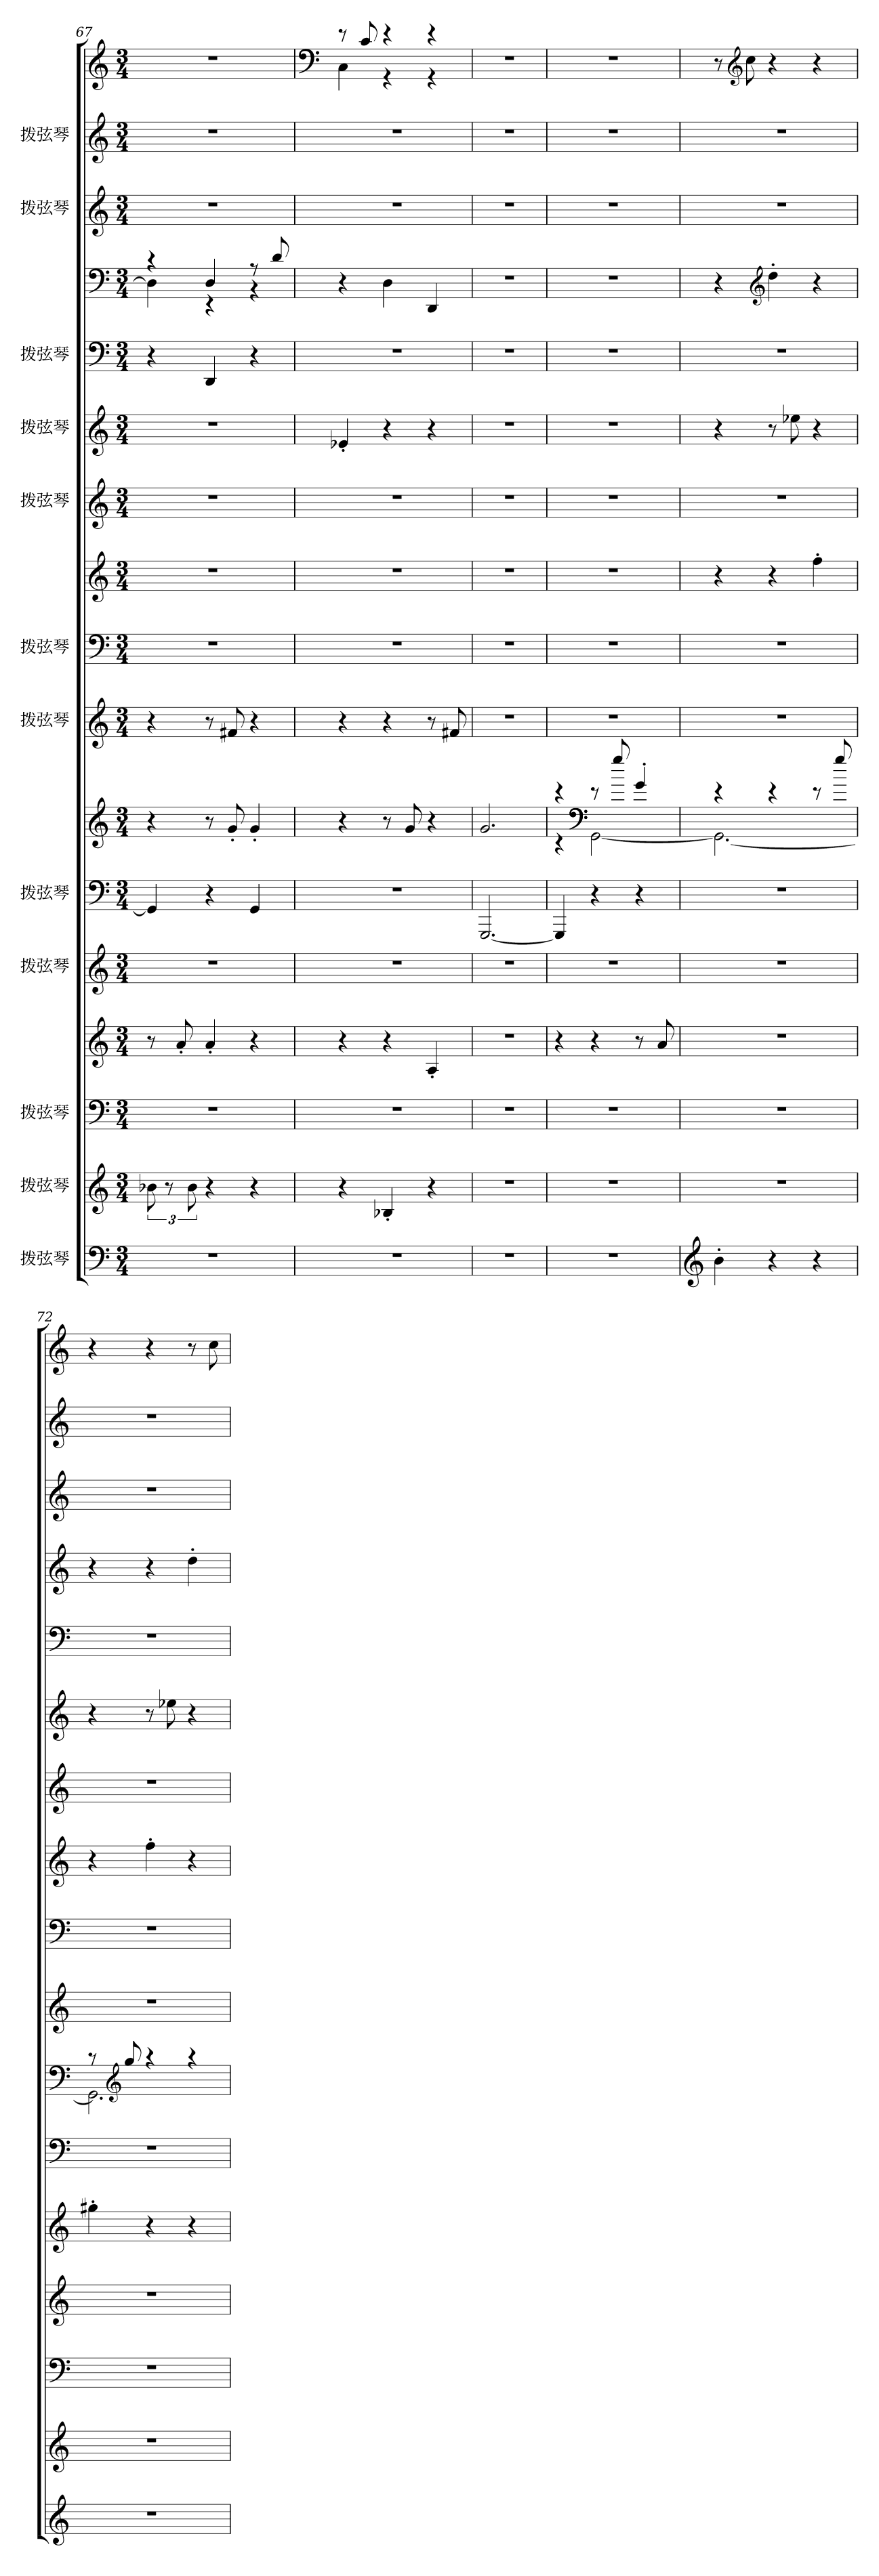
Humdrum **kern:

**kern	**kern	**kern	**kern	**kern	**kern	**kern	**kern	**kern	**kern	**kern	**kern	**kern	**kern	**kern	**kern	**kern
*part12	*part11	*part10	*part10	*part9	*part8	*part8	*part7	*part6	*part6	*part5	*part4	*part3	*part3	*part2	*part1	*part1
*staff17	*staff16	*staff15	*staff14	*staff13	*staff12	*staff11	*staff10	*staff9	*staff8	*staff7	*staff6	*staff5	*staff4	*staff3	*staff2	*staff1
*I"拨弦琴	*I"拨弦琴	*I"拨弦琴	*	*I"拨弦琴	*I"拨弦琴	*	*I"拨弦琴	*I"拨弦琴	*	*I"拨弦琴	*I"拨弦琴	*I"拨弦琴	*	*I"拨弦琴	*I"拨弦琴	*
*clefF4	*clefG2	*clefF4	*clefG2	*clefG2	*clefF4	*clefG2	*clefG2	*clefF4	*clefG2	*clefG2	*clefG2	*clefF4	*clefF4	*clefG2	*clefG2	*clefG2
*k[]	*k[]	*k[]	*k[]	*k[]	*k[]	*k[]	*k[]	*k[]	*k[]	*k[]	*k[]	*k[]	*k[]	*k[]	*k[]	*k[]
*M3/4	*M3/4	*M3/4	*M3/4	*M3/4	*M3/4	*M3/4	*M3/4	*M3/4	*M3/4	*M3/4	*M3/4	*M3/4	*M3/4	*M3/4	*M3/4	*M3/4
=67	=67	=67	=67	=67	=67	=67	=67	=67	=67	=67	=67	=67	=67	=67	=67	=67
*	*	*	*	*	*	*	*	*	*	*	*	*	*^	*	*	*
2.r	12b-X\	2.r	8r	2.r	4GG/]	4r	4r	2.r	2.r	2.r	2.r	4r	4r	4D\]	2.r	2.r	2.r
.	12r	.	.	.	.	.	.	.	.	.	.	.	.	.	.	.	.
.	.	.	8a'/	.	.	.	.	.	.	.	.	.	.	.	.	.	.
.	12b-\	.	.	.	.	.	.	.	.	.	.	.	.	.	.	.	.
.	4r	.	4a'/	.	4r	8r	8r	.	.	.	.	4DD/	4D/	4r	.	.	.
.	.	.	.	.	.	8g'/	8f#X/	.	.	.	.	.	.	.	.	.	.
.	4r	.	4r	.	4GG/	4g'/	4r	.	.	.	.	4r	8r	4r	.	.	.
.	.	.	.	.	.	.	.	.	.	.	.	.	8d/	.	.	.	.
*	*	*	*	*	*	*	*	*	*	*	*	*	*v	*v	*	*	*
=68	=68	=68	=68	=68	=68	=68	=68	=68	=68	=68	=68	=68	=68	=68	=68	=68
*	*	*	*	*	*	*	*	*	*	*	*	*	*	*	*	*clefF4
*	*	*	*	*	*	*	*	*	*	*	*	*	*	*	*	*^
2.r	4r	2.r	4r	2.r	2.r	4r	4r	2.r	2.r	2.r	4e-X'/	2.r	4r	2.r	2.r	8r	4C\
.	.	.	.	.	.	.	.	.	.	.	.	.	.	.	.	8c/	.
.	4B-X'/	.	4r	.	.	8r	4r	.	.	.	4r	.	4D\	.	.	4r	4r
.	.	.	.	.	.	8g/	.	.	.	.	.	.	.	.	.	.	.
.	4r	.	4A'/	.	.	4r	8r	.	.	.	4r	.	4DD/	.	.	4r	4r
.	.	.	.	.	.	.	8f#X/	.	.	.	.	.	.	.	.	.	.
*	*	*	*	*	*	*	*	*	*	*	*	*	*	*	*	*v	*v
!!LO:PB:g=z
=69	=69	=69	=69	=69	=69	=69	=69	=69	=69	=69	=69	=69	=69	=69	=69	=69
2.r	2.r	2.r	2.r	2.r	[2.GGG/	2.g/	2.r	2.r	2.r	2.r	2.r	2.r	2.r	2.r	2.r	2.r
=70	=70	=70	=70	=70	=70	=70	=70	=70	=70	=70	=70	=70	=70	=70	=70	=70
*	*	*	*	*	*	*^	*	*	*	*	*	*	*	*	*	*
2.r	2.r	2.r	4r	2.r	4GGG/]	4r	4r	2.r	2.r	2.r	2.r	2.r	2.r	2.r	2.r	2.r	2.r
*	*	*	*	*	*	*clefF4	*	*	*	*	*	*	*	*	*	*	*
.	.	.	4r	.	4r	8r	[2GG\	.	.	.	.	.	.	.	.	.	.
.	.	.	.	.	.	8gg/	.	.	.	.	.	.	.	.	.	.	.
.	.	.	8r	.	4r	4g'/	.	.	.	.	.	.	.	.	.	.	.
.	.	.	8a/	.	.	.	.	.	.	.	.	.	.	.	.	.	.
=71	=71	=71	=71	=71	=71	=71	=71	=71	=71	=71	=71	=71	=71	=71	=71	=71	=71
*clefG2	*	*	*	*	*	*	*	*	*	*	*	*	*	*	*	*	*
4b'\	2.r	2.r	2.r	2.r	2.r	4r	2.GG\_	2.r	2.r	4r	2.r	4r	2.r	4r	2.r	2.r	8r
*	*	*	*	*	*	*	*	*	*	*	*	*	*	*	*	*	*clefG2
.	.	.	.	.	.	.	.	.	.	.	.	.	.	.	.	.	8cc\
*	*	*	*	*	*	*	*	*	*	*	*	*	*	*clefG2	*	*	*
4r	.	.	.	.	.	4r	.	.	.	4r	.	8r	.	4dd'\	.	.	4r
.	.	.	.	.	.	.	.	.	.	.	.	8ee-X\	.	.	.	.	.
4r	.	.	.	.	.	8r	.	.	.	4ff'\	.	4r	.	4r	.	.	4r
.	.	.	.	.	.	8gg/	.	.	.	.	.	.	.	.	.	.	.
=72	=72	=72	=72	=72	=72	=72	=72	=72	=72	=72	=72	=72	=72	=72	=72	=72	=72
2.r	2.r	2.r	2.r	4gg#X'\	2.r	8r	2.GG\]	2.r	2.r	4r	2.r	4r	2.r	4r	2.r	2.r	4r
*	*	*	*	*	*	*clefG2	*	*	*	*	*	*	*	*	*	*	*
.	.	.	.	.	.	8gg/	.	.	.	.	.	.	.	.	.	.	.
.	.	.	.	4r	.	4r	.	.	.	4ff'\	.	8r	.	4r	.	.	4r
.	.	.	.	.	.	.	.	.	.	.	.	8ee-X\	.	.	.	.	.
.	.	.	.	4r	.	4r	.	.	.	4r	.	4r	.	4dd'\	.	.	8r
.	.	.	.	.	.	.	.	.	.	.	.	.	.	.	.	.	8cc\
*	*	*	*	*	*	*v	*v	*	*	*	*	*	*	*	*	*	*
=	=	=	=	=	=	=	=	=	=	=	=	=	=	=	=	=
*-	*-	*-	*-	*-	*-	*-	*-	*-	*-	*-	*-	*-	*-	*-	*-	*-
